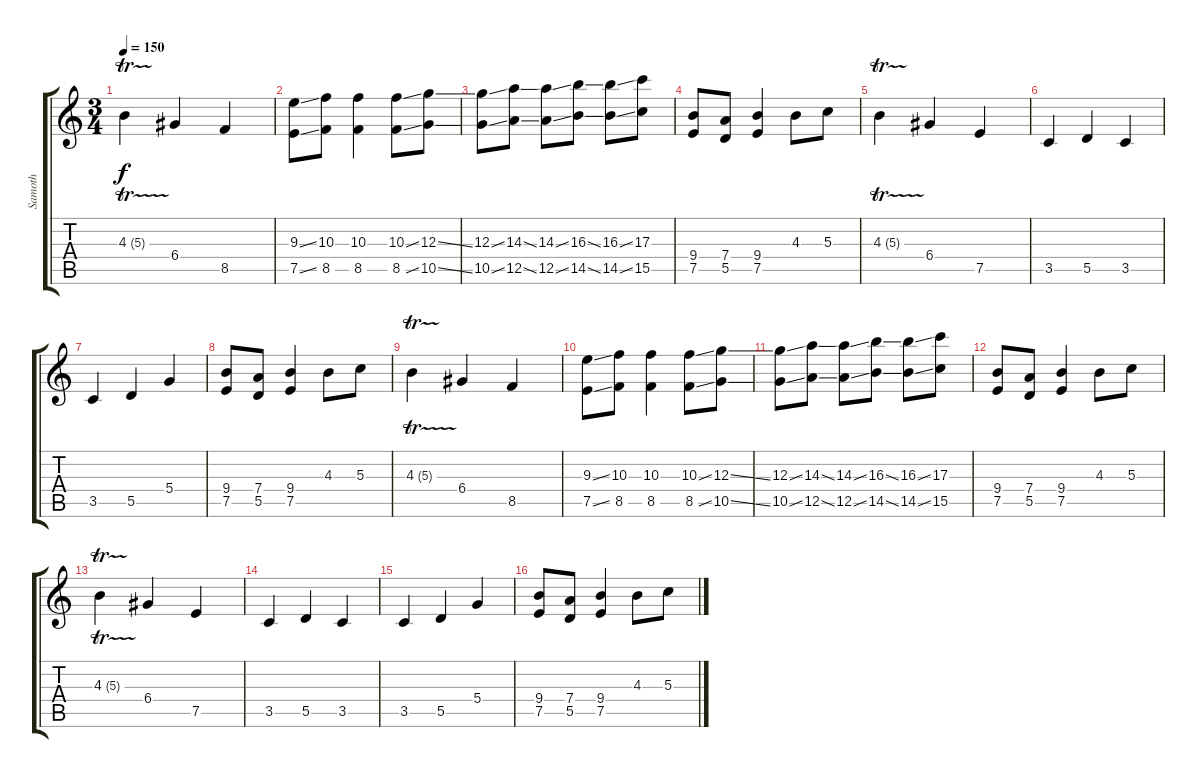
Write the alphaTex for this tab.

\track ("Samoth" "Samoth") {instrument overdrivenguitar}
\staff {score tabs}
\tuning (E4 B3 G3 D3 A2 E2) {hide}
\ts (3 4)
\tempo 150
\clef g2
\ks c
4.3{tr (5 16)}.4{dy f} 6.4.4 8.5.4 |
(9.3{ss} 7.5{ss}).8 (10.3 8.5).8 (10.3 8.5).4 (10.3{ss} 8.5{ss}).8 (12.3{ss} 10.5{ss}).8 |
(12.3{ss} 10.5{ss}).8 (14.3{ss} 12.5{ss}).8 (14.3{ss} 12.5{ss}).8 (16.3{ss} 14.5{ss}).8 (16.3{ss} 14.5{ss}).8 (17.3 15.5).8 |
(9.4 7.5).8 (7.4 5.5).8 (9.4 7.5).4 4.3.8 5.3.8 |
4.3{tr (5 16)}.4 6.4.4 7.5.4 |
3.5.4 5.5.4 3.5.4 |
3.5.4 5.5.4 5.4.4 |
(9.4 7.5).8 (7.4 5.5).8 (9.4 7.5).4 4.3.8 5.3.8 |
4.3{tr (5 16)}.4 6.4.4 8.5.4 |
(9.3{ss} 7.5{ss}).8 (10.3 8.5).8 (10.3 8.5).4 (10.3{ss} 8.5{ss}).8 (12.3{ss} 10.5{ss}).8 |
(12.3{ss} 10.5{ss}).8 (14.3{ss} 12.5{ss}).8 (14.3{ss} 12.5{ss}).8 (16.3{ss} 14.5{ss}).8 (16.3{ss} 14.5{ss}).8 (17.3 15.5).8 |
(9.4 7.5).8 (7.4 5.5).8 (9.4 7.5).4 4.3.8 5.3.8 |
4.3{tr (5 16)}.4 6.4.4 7.5.4 |
3.5.4 5.5.4 3.5.4 |
3.5.4 5.5.4 5.4.4 |
(9.4 7.5).8 (7.4 5.5).8 (9.4 7.5).4 4.3.8 5.3.8
